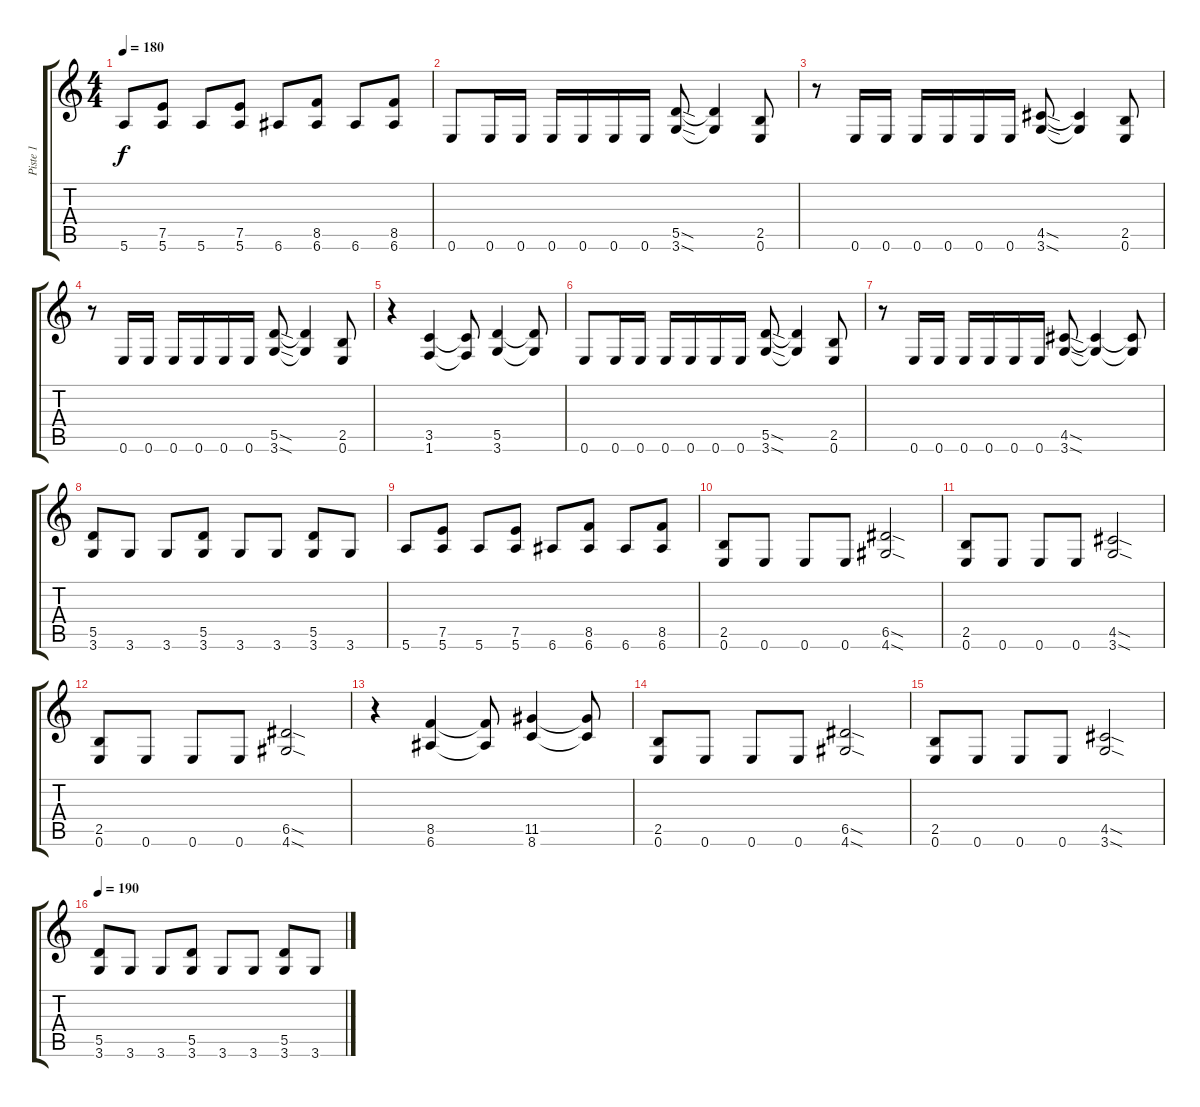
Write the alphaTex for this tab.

\track ("Piste 1" "Piste 1") {instrument overdrivenguitar}
\staff {score tabs}
\tuning (E4 B3 G3 D3 A2 E2) {hide}
\ts (4 4)
\tempo 180
\clef g2
\ks c
5.6.8{dy f} (7.5 5.6).8 5.6.8 (7.5 5.6).8 6.6.8 (8.5 6.6).8 6.6.8 (8.5 6.6).8 |
0.6.8 0.6.16 0.6.16 0.6.16 0.6.16 0.6.16 0.6.16 (5.5{sod} 3.6{sod}).8 (5.5{t} 3.6{t}).4 (2.5 0.6).8 |
r.8 0.6.16 0.6.16 0.6.16 0.6.16 0.6.16 0.6.16 (4.5{sod} 3.6{sod}).8 (4.5{t} 3.6{t}).4 (2.5 0.6).8 |
r.8 0.6.16 0.6.16 0.6.16 0.6.16 0.6.16 0.6.16 (5.5{sod} 3.6{sod}).8 (5.5{t} 3.6{t}).4 (2.5 0.6).8 |
r.4 (3.5 1.6).4 (3.5{t} 1.6{t}).8 (5.5 3.6).4 (5.5{t} 3.6{t}).8 |
0.6.8 0.6.16 0.6.16 0.6.16 0.6.16 0.6.16 0.6.16 (5.5{sod} 3.6{sod}).8 (5.5{t} 3.6{t}).4 (2.5 0.6).8 |
r.8 0.6.16 0.6.16 0.6.16 0.6.16 0.6.16 0.6.16 (4.5{sod} 3.6{sod}).8 (4.5{t} 3.6{t}).4 (4.5{t} 3.6{t}).8 |
(5.5 3.6).8 3.6.8 3.6.8 (5.5 3.6).8 3.6.8 3.6.8 (5.5 3.6).8 3.6.8 |
5.6.8 (7.5 5.6).8 5.6.8 (7.5 5.6).8 6.6.8 (8.5 6.6).8 6.6.8 (8.5 6.6).8 |
(2.5 0.6).8 0.6.8 0.6.8 0.6.8 (6.5{sod} 4.6{sod}).2 |
(2.5 0.6).8 0.6.8 0.6.8 0.6.8 (4.5{sod} 3.6{sod}).2 |
(2.5 0.6).8 0.6.8 0.6.8 0.6.8 (6.5{sod} 4.6{sod}).2 |
r.4 (8.5 6.6).4 (8.5{t} 6.6{t}).8 (11.5 8.6).4 (11.5{t} 8.6{t}).8 |
(2.5 0.6).8 0.6.8 0.6.8 0.6.8 (6.5{sod} 4.6{sod}).2 |
(2.5 0.6).8 0.6.8 0.6.8 0.6.8 (4.5{sod} 3.6{sod}).2 |
\tempo 190
(5.5 3.6).8 3.6.8 3.6.8 (5.5 3.6).8 3.6.8 3.6.8 (5.5 3.6).8 3.6.8
